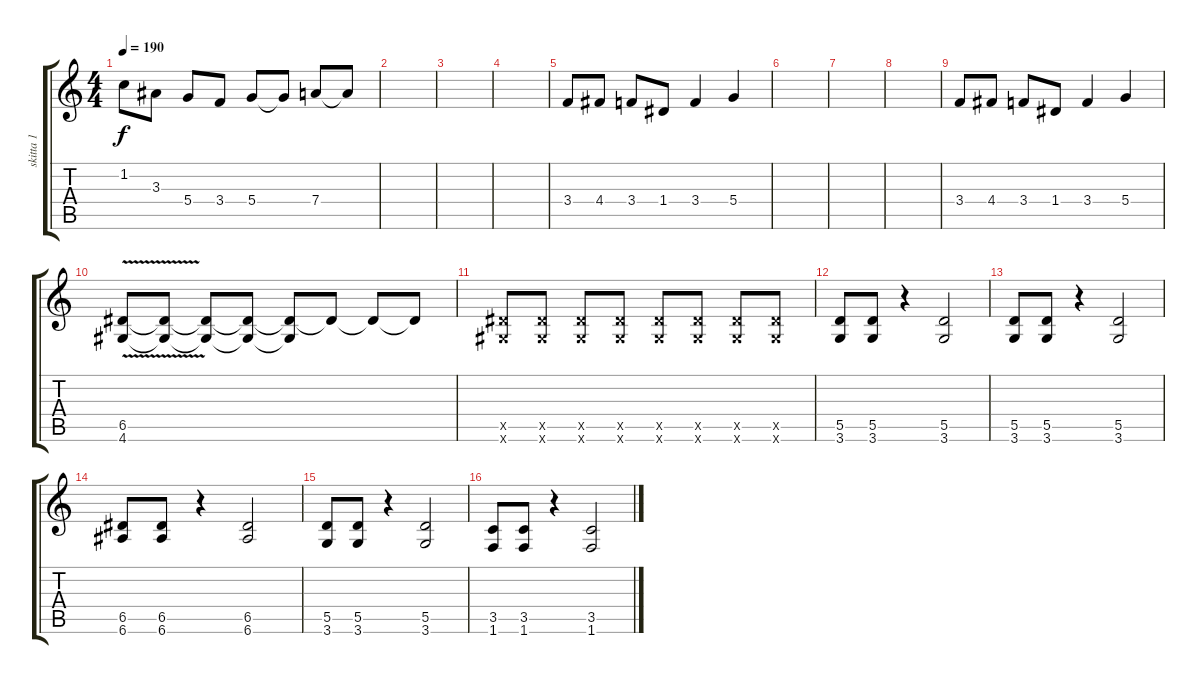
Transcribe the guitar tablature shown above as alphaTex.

\track ("skitta 1" "skitta 1") {instrument distortionguitar}
\staff {score tabs}
\tuning (E4 B3 G3 D3 A2 E2) {hide}
\ts (4 4)
\tempo 190
\clef g2
\ks c
1.2.8{dy f} 3.3.8 5.4.8 3.4.8 5.4.8 5.4{t}.8 7.4.8 7.4{t}.8 |
|
|
|
3.4.8 4.4.8 3.4.8 1.4.8 3.4.4 5.4.4 |
|
|
|
3.4.8 4.4.8 3.4.8 1.4.8 3.4.4 5.4.4 |
(6.5{v} 4.6).8 (6.5{t} 4.6{t}).8 (6.5{t} 4.6{t}).8 (6.5{t} 4.6{t}).8 (6.5{t} 4.6{t}).8 6.5{t}.8 6.5{t}.8 6.5{t}.8 |
(6.5{x} 4.6{x}).8 (6.5{x} 4.6{x}).8 (6.5{x} 4.6{x}).8 (6.5{x} 4.6{x}).8 (6.5{x} 4.6{x}).8 (6.5{x} 4.6{x}).8 (6.5{x} 4.6{x}).8 (6.5{x} 4.6{x}).8 |
(5.5 3.6).8 (5.5 3.6).8 r.4 (5.5 3.6).2 |
(5.5 3.6).8 (5.5 3.6).8 r.4 (5.5 3.6).2 |
(6.5 6.6).8 (6.5 6.6).8 r.4 (6.5 6.6).2 |
(5.5 3.6).8 (5.5 3.6).8 r.4 (5.5 3.6).2 |
(3.5 1.6).8 (3.5 1.6).8 r.4 (3.5 1.6).2
